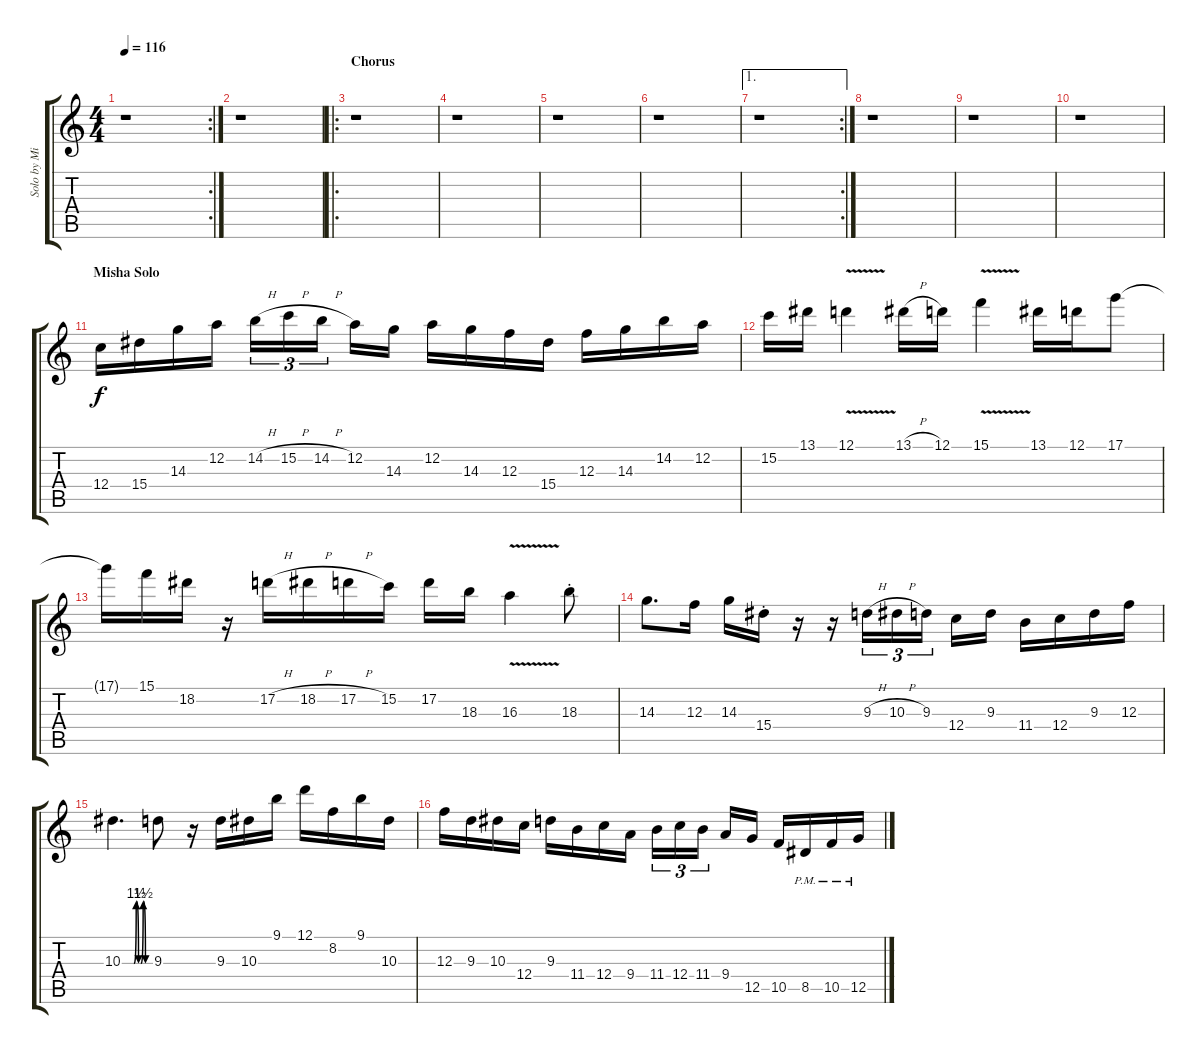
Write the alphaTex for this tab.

\track ("Solo by Misha Mansoor" "Solo by Mi") {instrument overdrivenguitar}
\staff {score tabs}
\tuning (D4 A3 F3 C3 G2 C2) {hide}
\rc 2
\ts (4 4)
\tempo 116
\clef g2
\ks c
r.1{dy f} |
r.1 |
\ro
\section ("" "Chorus")
r.1 |
r.1 |
r.1 |
r.1 |
\ae 1
\rc 2
r.1 |
r.1 |
r.1 |
r.1 |
\section ("" "Misha Solo")
12.4.16 15.4.16 14.3.16 12.2.16 14.2{h}.16{tu (3 2)} 15.2{h}.16{tu (3 2)} 14.2{h}.16{tu (3 2)} 12.2.16 14.3.16 12.2.16 14.3.16 12.3.16 15.4.16 12.3.16 14.3.16 14.2.16 12.2.16 |
15.2.16 13.1.16 12.1{v}.4 13.1{h}.16 12.1.16 15.1{v}.4 13.1.16 12.1.16 17.1.8 |
17.1{t}.16 15.1.16 18.2.16 r.16 17.2{h}.16 18.2{h}.16 17.2{h}.16 15.2.16 17.2.16 18.3.16 16.3{v}.4 18.3{st}.8 |
14.3.8{d} 12.3.16 14.3.16 15.4{st}.16 r.16 r.16 9.3{h}.16{tu (3 2)} 10.3{h}.16{tu (3 2)} 9.3.16{tu (3 2)} 12.4.16 9.3.16 11.4.16 12.4.16 9.3.16 12.3.16 |
10.3{be (custom 0 0 25 0 30 6 35 0 40 0 45 6 50 0)}.4{d} 9.3.8 r.16 9.3.16 10.3.16 9.1.16 12.1.16 8.2.16 9.1.16 10.3.16 |
12.3.16 9.3.16 10.3.16 12.4.16 9.3.16 11.4.16 12.4.16 9.4.16 11.4.16{tu (3 2)} 12.4.16{tu (3 2)} 11.4.16{tu (3 2)} 9.4.16 12.5.16 10.5.16 8.5{pm}.16 10.5{pm}.16 12.5{pm}.16
